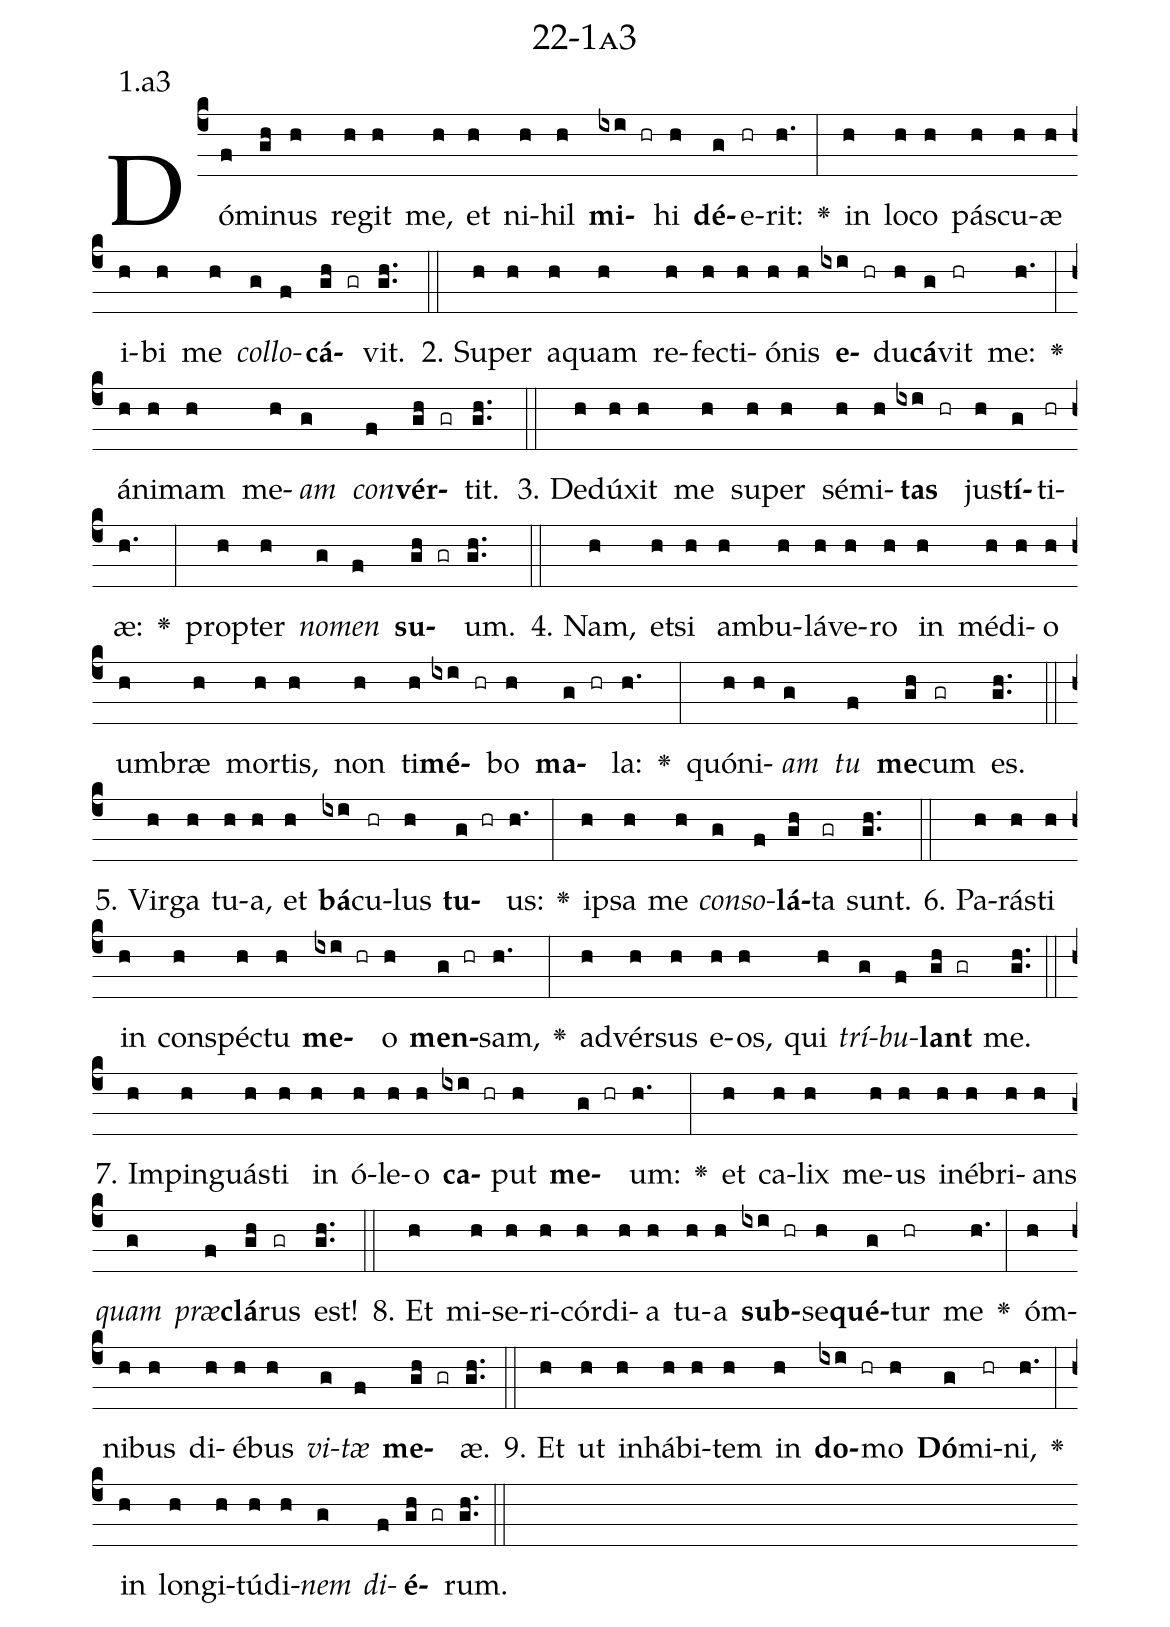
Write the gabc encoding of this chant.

name: 22-1a3;
annotation: 1.a3;
%%
(c4)Dó(f)mi(gh)nus(h) re(h)git(h) me,(h) et(h) ni(h)hil(h) <b>mi</b>(ixi hr)hi(h) <b>dé</b>(g)e(hr)rit:(h.) <v>\greheightstar</v>(:) in(h) lo(h)co(h) pás(h)cu(h)æ(h) i(h)bi(h) me(h) <i>col</i>(g)<i>lo</i>(f)<b>cá</b>(gh gr)vit.(gh..) (::)
2. Su(h)per(h) a(h)quam(h) re(h)fec(h)ti(h)ó(h)nis(h) <b>e</b>(ixi hr)du(h)<b>cá</b>(g)vit(hr) me:(h.) <v>\greheightstar</v>(:) á(h)ni(h)mam(h) me(h)<i>am</i>(g) <i>con</i>(f)<b>vér</b>(gh gr)tit.(gh..) (::)
3. De(h)dú(h)xit(h) me(h) su(h)per(h) sé(h)mi(h)<b>tas</b>(ixi hr) jus(h)<b>tí</b>(g)ti(hr)æ:(h.) <v>\greheightstar</v>(:) prop(h)ter(h) <i>no</i>(g)<i>men</i>(f) <b>su</b>(gh gr)um.(gh..) (::)
4. Nam,(h) et(h)si(h) am(h)bu(h)lá(h)ve(h)ro(h) in(h) mé(h)di(h)o(h) um(h)bræ(h) mor(h)tis,(h) non(h) ti(h)<b>mé</b>(ixi hr)bo(h) <b>ma</b>(g hr)la:(h.) <v>\greheightstar</v>(:) quón(h)i(h)<i>am</i>(g) <i>tu</i>(f) <b>me</b>(gh)cum(gr) es.(gh..) (::)
5. Vir(h)ga(h) tu(h)a,(h) et(h) <b>bá</b>(ixi)cu(hr)lus(h) <b>tu</b>(g hr)us:(h.) <v>\greheightstar</v>(:) ip(h)sa(h) me(h) <i>con</i>(g)<i>so</i>(f)<b>lá</b>(gh)ta(gr) sunt.(gh..) (::)
6. Pa(h)rás(h)ti(h) in(h) con(h)spéc(h)tu(h) <b>me</b>(ixi hr)o(h) <b>men</b>(g hr)sam,(h.) <v>\greheightstar</v>(:) ad(h)vér(h)sus(h) e(h)os,(h) qui(h) <i>trí</i>(g)<i>bu</i>(f)<b>lant</b>(gh gr) me.(gh..) (::)
7. Im(h)pin(h)guás(h)ti(h) in(h) ó(h)le(h)o(h) <b>ca</b>(ixi hr)put(h) <b>me</b>(g hr)um:(h.) <v>\greheightstar</v>(:) et(h) ca(h)lix(h) me(h)us(h) in(h)é(h)bri(h)ans(h) <i>quam</i>(g) <i>præ</i>(f)<b>clá</b>(gh)rus(gr) est!(gh..) (::)
8. Et(h) mi(h)se(h)ri(h)cór(h)di(h)a(h) tu(h)a(h) <b>sub</b>(ixi hr)se(h)<b>qué</b>(g)tur(hr) me(h.) <v>\greheightstar</v>(:) óm(h)ni(h)bus(h) di(h)é(h)bus(h) <i>vi</i>(g)<i>tæ</i>(f) <b>me</b>(gh gr)æ.(gh..) (::)
9. Et(h) ut(h) in(h)há(h)bi(h)tem(h) in(h) <b>do</b>(ixi hr)mo(h) <b>Dó</b>(g)mi(hr)ni,(h.) <v>\greheightstar</v>(:) in(h) lon(h)gi(h)tú(h)di(h)<i>nem</i>(g) <i>di</i>(f)<b>é</b>(gh gr)rum.(gh..) (::)
